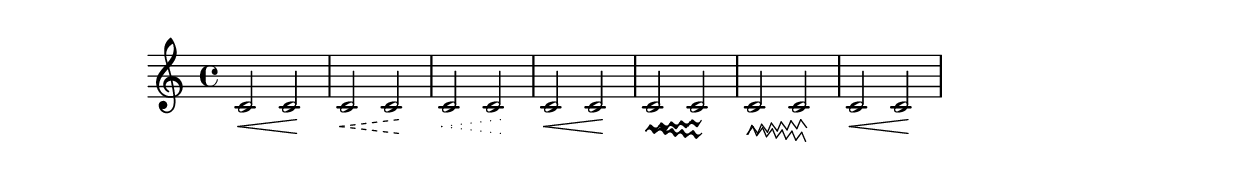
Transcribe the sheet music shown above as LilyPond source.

%% Do not edit this file; it is automatically
%% generated from LSR http://lsr.dsi.unimi.it
%% This file is in the public domain.
\version "2.13.39"

\header {
  lsrtags = "expressive-marks, tweaks-and-overrides"

%% Translation of GIT committish: a874fda3641c9e02f61be5c41b215b8304b8ed00
  texidoces = "
Los reguladores pueden imprimirse en uno cualquiera de los estilos de
@code{line-interface}: discontinuo, punteado, línea, trino o zig-zag.

"
  doctitlees = "Reguladores con distintos estilos de línea"



  texidoc = "
Hairpins can take any style from @code{line-interface} - dashed-line,
dotted-line, line, trill or zigzag.

"
  doctitle = "Hairpins with different line styles"
} % begin verbatim

\relative c' {
  c2\< c\!
  \override Hairpin #'style = #'dashed-line
  c2\< c\!
  \override Hairpin #'style = #'dotted-line
  c2\< c\!
  \override Hairpin #'style = #'line
  c2\< c\!
  \override Hairpin #'style = #'trill
  c2\< c\!
  \override Hairpin #'style = #'zigzag
  c2\< c\!
  \revert Hairpin #'style
  c2\< c\!
}

